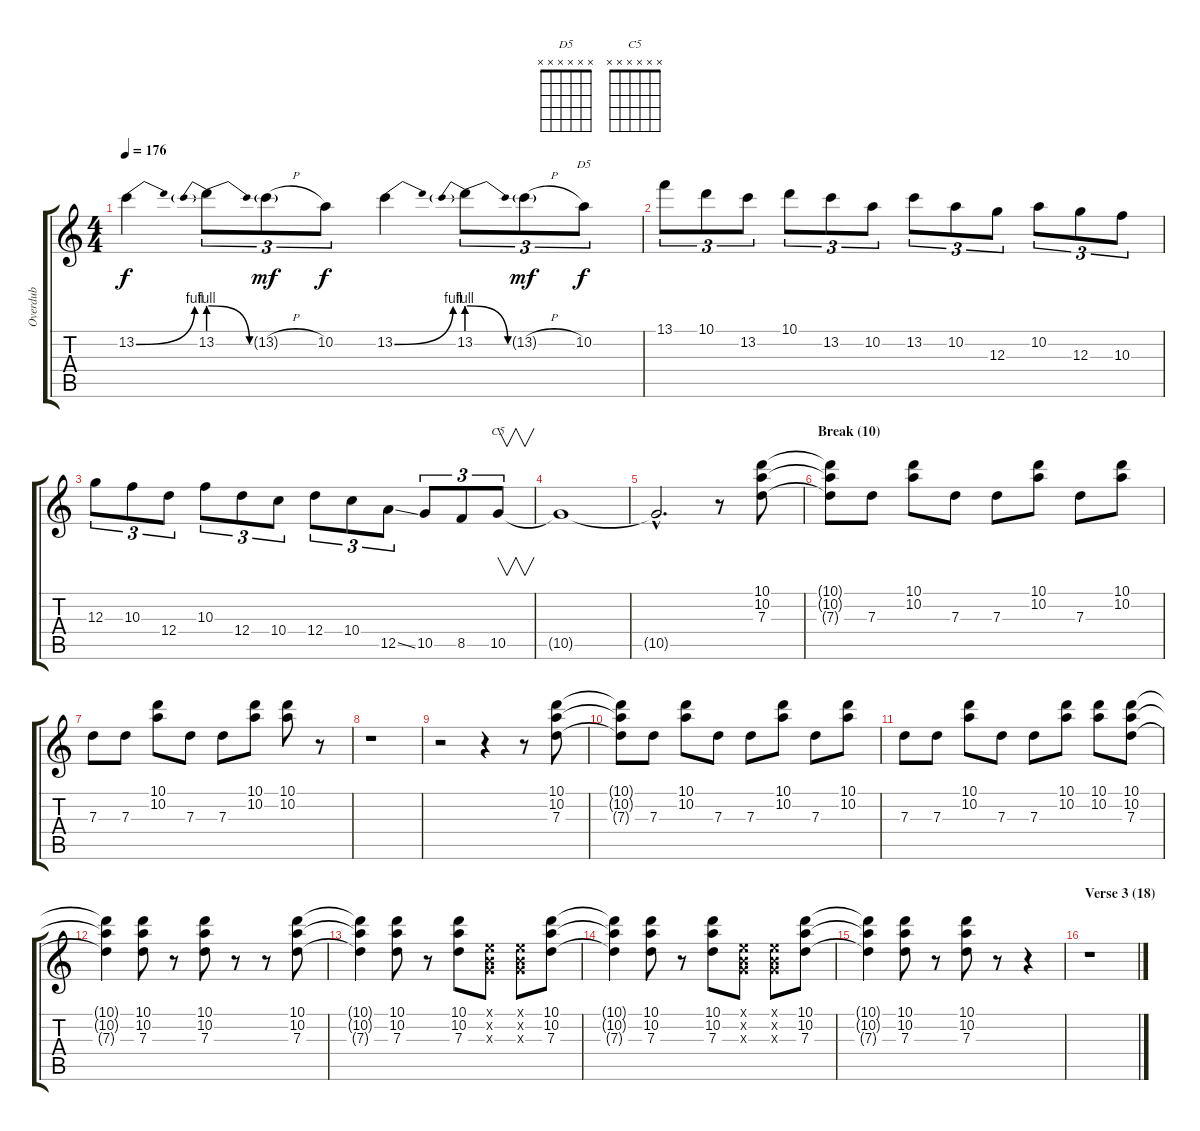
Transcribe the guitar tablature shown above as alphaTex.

\track ("Overdub" "Overdub") {instrument fretlessbass}
\staff {score tabs}
\tuning (E4 B3 G3 D3 A2 E2) {hide}
\chord ("D5" x x x x x x) {firstfret 0}
\chord ("C5" x x x x x x) {firstfret 0}
\ts (4 4)
\tempo 176
\clef g2
\ks c
13.2{be (bend 0 0 60 4)}.4{dy f} 13.2{be (prebendrelease 0 4 60 0)}.8{tu (3 2)} 13.2{h g}.8{tu (3 2) dy mf} 10.2.8{tu (3 2) dy f} 13.2{be (bend 0 0 60 4)}.4 13.2{be (prebendrelease 0 4 60 0)}.8{tu (3 2)} 13.2{h g}.8{tu (3 2) dy mf} 10.2.8{tu (3 2) ch "D5" dy f} |
13.1.8{tu (3 2)} 10.1.8{tu (3 2)} 13.2.8{tu (3 2)} 10.1.8{tu (3 2)} 13.2.8{tu (3 2)} 10.2.8{tu (3 2)} 13.2.8{tu (3 2)} 10.2.8{tu (3 2)} 12.3.8{tu (3 2)} 10.2.8{tu (3 2)} 12.3.8{tu (3 2)} 10.3.8{tu (3 2)} |
12.3.8{tu (3 2)} 10.3.8{tu (3 2)} 12.4.8{tu (3 2)} 10.3.8{tu (3 2)} 12.4.8{tu (3 2)} 10.4.8{tu (3 2)} 12.4.8{tu (3 2)} 10.4.8{tu (3 2)} 12.5{ss}.8{tu (3 2)} 10.5.8{tu (3 2)} 8.5.8{tu (3 2)} 10.5.8{v tu (3 2) ch "C5"} |
10.5{t}.1 |
10.5{hac t}.2{d} r.8 (10.1 10.2 7.3).8 |
\section ("" "Break (10)")
(10.1{t} 10.2{t} 7.3{t}).8 7.3.8 (10.1 10.2).8 7.3.8 7.3.8 (10.1 10.2).8 7.3.8 (10.1 10.2).8 |
7.3.8 7.3.8 (10.1 10.2).8 7.3.8 7.3.8 (10.1 10.2).8 (10.1 10.2).8 r.8 |
r.1 |
r.2 r.4 r.8 (10.1 10.2 7.3).8 |
(10.1{t} 10.2{t} 7.3{t}).8 7.3.8 (10.1 10.2).8 7.3.8 7.3.8 (10.1 10.2).8 7.3.8 (10.1 10.2).8 |
7.3.8 7.3.8 (10.1 10.2).8 7.3.8 7.3.8 (10.1 10.2).8 (10.1 10.2).8 (10.1 10.2 7.3).8 |
(10.1{t} 10.2{t} 7.3{t}).4 (10.1 10.2 7.3).8 r.8 (10.1 10.2 7.3).8 r.8 r.8 (10.1 10.2 7.3).8 |
(10.1{t} 10.2{t} 7.3{t}).4 (10.1 10.2 7.3).8 r.8 (10.1 10.2 7.3).8 (0.1{x} 0.2{x} 0.3{x}).8 (0.1{x} 0.2{x} 0.3{x}).8 (10.1 10.2 7.3).8 |
(10.1{t} 10.2{t} 7.3{t}).4 (10.1 10.2 7.3).8 r.8 (10.1 10.2 7.3).8 (0.1{x} 0.2{x} 0.3{x}).8 (0.1{x} 0.2{x} 0.3{x}).8 (10.1 10.2 7.3).8 |
(10.1{t} 10.2{t} 7.3{t}).4 (10.1 10.2 7.3).8 r.8 (10.1 10.2 7.3).8 r.8 r.4 |
\section ("" "Verse 3 (18)")
r.1
